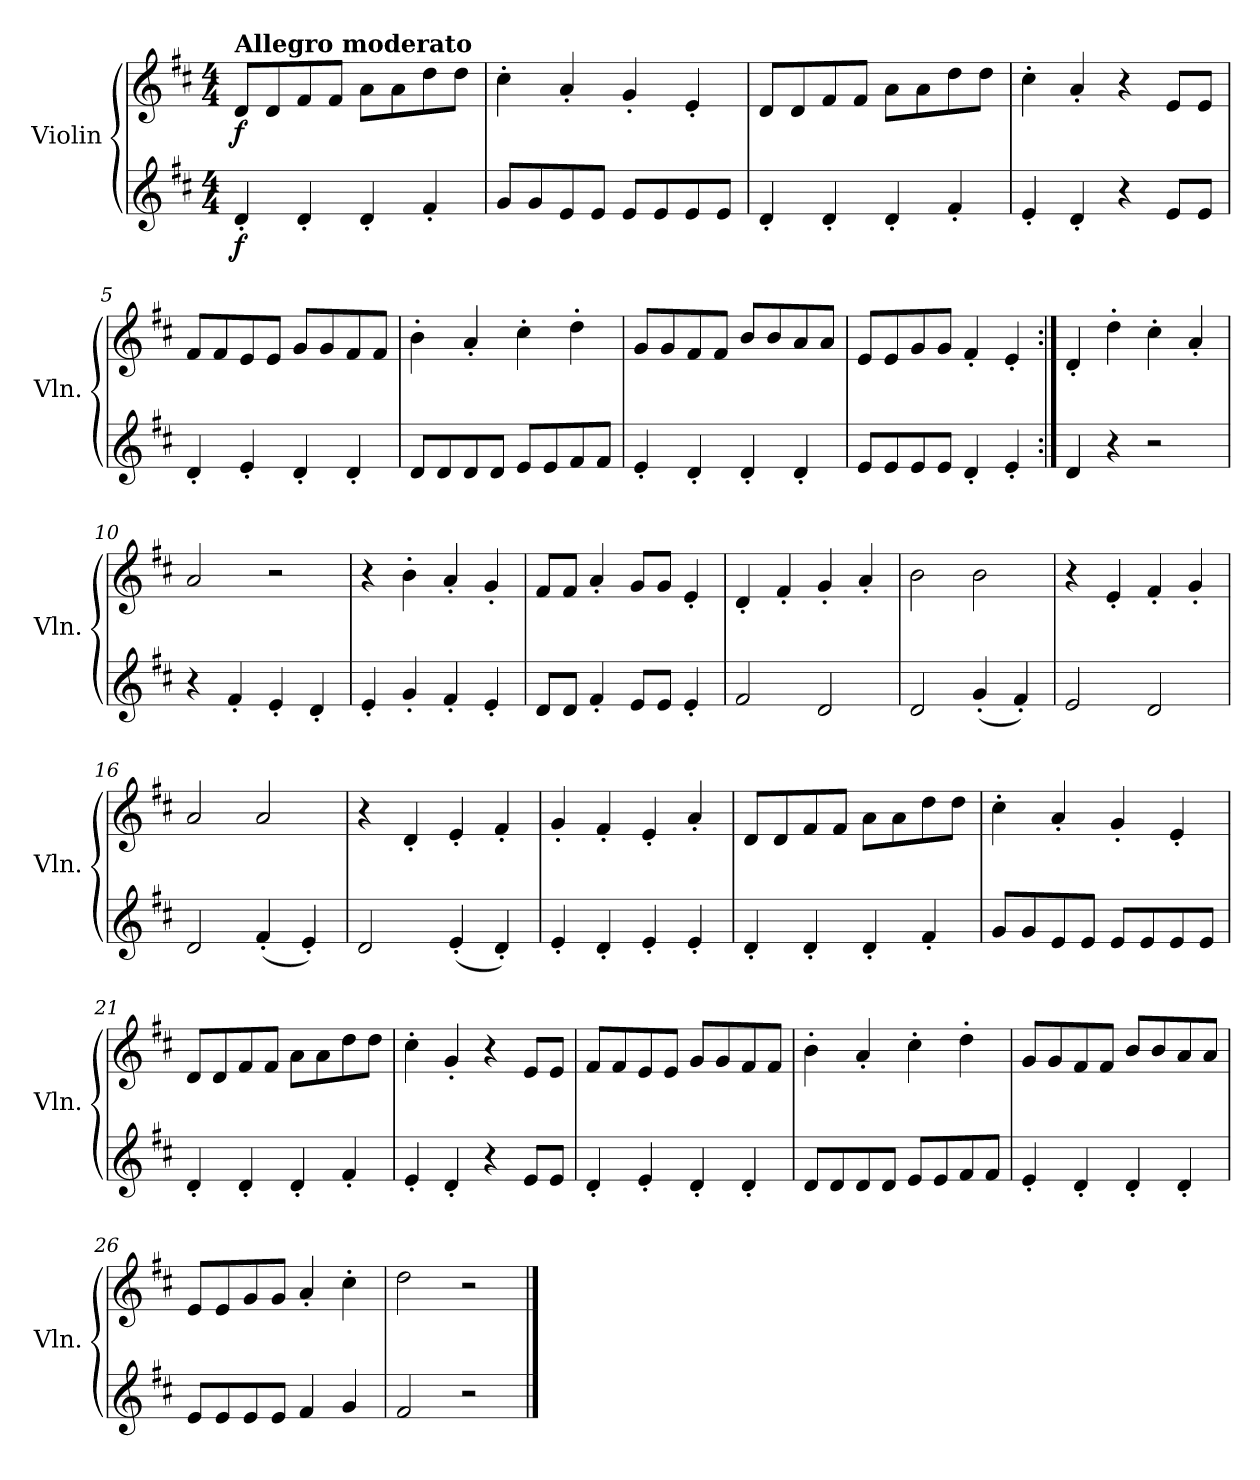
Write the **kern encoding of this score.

**kern	**dynam	**kern	**dynam
*part2	*part2	*part1	*part1
*staff2	*staff2	*staff1	*staff1
*I"Violin	*	*I"Violin	*
*I'Vln.	*	*I'Vln.	*
*clefG2	*	*clefG2	*
*k[f#c#]	*	*k[f#c#]	*
*M4/4	*	*M4/4	*
=1	=1	=1	=1
!	!	!LO:TX:a:B:t=Allegro moderato	!
!	!LO:DY:b	!	!LO:DY:b
4d'/	f	8d/L	f
.	.	8d/	.
4d'/	.	8f#/	.
.	.	8f#/J	.
4d'/	.	8a\L	.
.	.	8a\	.
4f#'/	.	8dd\	.
.	.	8dd\J	.
=2	=2	=2	=2
8g/L	.	4cc#'\	.
8g/	.	.	.
8e/	.	4a'/	.
8e/J	.	.	.
8e/L	.	4g'/	.
8e/	.	.	.
8e/	.	4e'/	.
8e/J	.	.	.
=3	=3	=3	=3
4d'/	.	8d/L	.
.	.	8d/	.
4d'/	.	8f#/	.
.	.	8f#/J	.
4d'/	.	8a\L	.
.	.	8a\	.
4f#'/	.	8dd\	.
.	.	8dd\J	.
=4	=4	=4	=4
4e'/	.	4cc#'\	.
4d'/	.	4a'/	.
4r	.	4r	.
8e/L	.	8e/L	.
8e/J	.	8e/J	.
=5	=5	=5	=5
4d'/	.	8f#/L	.
.	.	8f#/	.
4e'/	.	8e/	.
.	.	8e/J	.
4d'/	.	8g/L	.
.	.	8g/	.
4d'/	.	8f#/	.
.	.	8f#/J	.
!!LO:LB:g=z
=6	=6	=6	=6
8d/L	.	4b'\	.
8d/	.	.	.
8d/	.	4a'/	.
8d/J	.	.	.
8e/L	.	4cc#'\	.
8e/	.	.	.
8f#/	.	4dd'\	.
8f#/J	.	.	.
=7	=7	=7	=7
4e'/	.	8g/L	.
.	.	8g/	.
4d'/	.	8f#/	.
.	.	8f#/J	.
4d'/	.	8b/L	.
.	.	8b/	.
4d'/	.	8a/	.
.	.	8a/J	.
=8	=8	=8	=8
8e/L	.	8e/L	.
8e/	.	8e/	.
8e/	.	8g/	.
8e/J	.	8g/J	.
4d'/	.	4f#'/	.
4e'/	.	4e'/	.
=9:|!	=9:|!	=9:|!	=9:|!
4d/	.	4d'/	.
4r	.	4dd'\	.
2r	.	4cc#'\	.
.	.	4a'/	.
=10	=10	=10	=10
4r	.	2a/	.
4f#'/	.	.	.
4e'/	.	2r	.
4d'/	.	.	.
=11	=11	=11	=11
4e'/	.	4r	.
4g'/	.	4b'\	.
4f#'/	.	4a'/	.
4e'/	.	4g'/	.
=12	=12	=12	=12
8d/L	.	8f#/L	.
8d/J	.	8f#/J	.
4f#'/	.	4a'/	.
8e/L	.	8g/L	.
8e/J	.	8g/J	.
4e'/	.	4e'/	.
!!LO:LB:g=z
=13	=13	=13	=13
2f#/	.	4d'/	.
.	.	4f#'/	.
2d/	.	4g'/	.
.	.	4a'/	.
=14	=14	=14	=14
2d/	.	2b\	.
(<4g'/	.	2b\	.
4f#'/)	.	.	.
=15	=15	=15	=15
2e/	.	4r	.
.	.	4e'/	.
2d/	.	4f#'/	.
.	.	4g'/	.
=16	=16	=16	=16
2d/	.	2a/	.
(<4f#'/	.	2a/	.
4e'/)	.	.	.
=17	=17	=17	=17
2d/	.	4r	.
.	.	4d'/	.
(<4e'/	.	4e'/	.
4d'/)	.	4f#'/	.
=18	=18	=18	=18
4e'/	.	4g'/	.
4d'/	.	4f#'/	.
4e'/	.	4e'/	.
4e'/	.	4a'/	.
=19	=19	=19	=19
4d'/	.	8d/L	.
.	.	8d/	.
4d'/	.	8f#/	.
.	.	8f#/J	.
4d'/	.	8a\L	.
.	.	8a\	.
4f#'/	.	8dd\	.
.	.	8dd\J	.
=20	=20	=20	=20
8g/L	.	4cc#'\	.
8g/	.	.	.
8e/	.	4a'/	.
8e/J	.	.	.
8e/L	.	4g'/	.
8e/	.	.	.
8e/	.	4e'/	.
8e/J	.	.	.
!!LO:LB:g=z
=21	=21	=21	=21
4d'/	.	8d/L	.
.	.	8d/	.
4d'/	.	8f#/	.
.	.	8f#/J	.
4d'/	.	8a\L	.
.	.	8a\	.
4f#'/	.	8dd\	.
.	.	8dd\J	.
=22	=22	=22	=22
4e'/	.	4cc#'\	.
4d'/	.	4g'/	.
4r	.	4r	.
8e/L	.	8e/L	.
8e/J	.	8e/J	.
=23	=23	=23	=23
4d'/	.	8f#/L	.
.	.	8f#/	.
4e'/	.	8e/	.
.	.	8e/J	.
4d'/	.	8g/L	.
.	.	8g/	.
4d'/	.	8f#/	.
.	.	8f#/J	.
=24	=24	=24	=24
8d/L	.	4b'\	.
8d/	.	.	.
8d/	.	4a'/	.
8d/J	.	.	.
8e/L	.	4cc#'\	.
8e/	.	.	.
8f#/	.	4dd'\	.
8f#/J	.	.	.
=25	=25	=25	=25
4e'/	.	8g/L	.
.	.	8g/	.
4d'/	.	8f#/	.
.	.	8f#/J	.
4d'/	.	8b/L	.
.	.	8b/	.
4d'/	.	8a/	.
.	.	8a/J	.
=26	=26	=26	=26
8e/L	.	8e/L	.
8e/	.	8e/	.
8e/	.	8g/	.
8e/J	.	8g/J	.
4f#/	.	4a'/	.
4g/	.	4cc#'\	.
!!LO:LB:g=z
=27	=27	=27	=27
2f#/	.	2dd\	.
2r	.	2r	.
==	==	==	==
*-	*-	*-	*-
